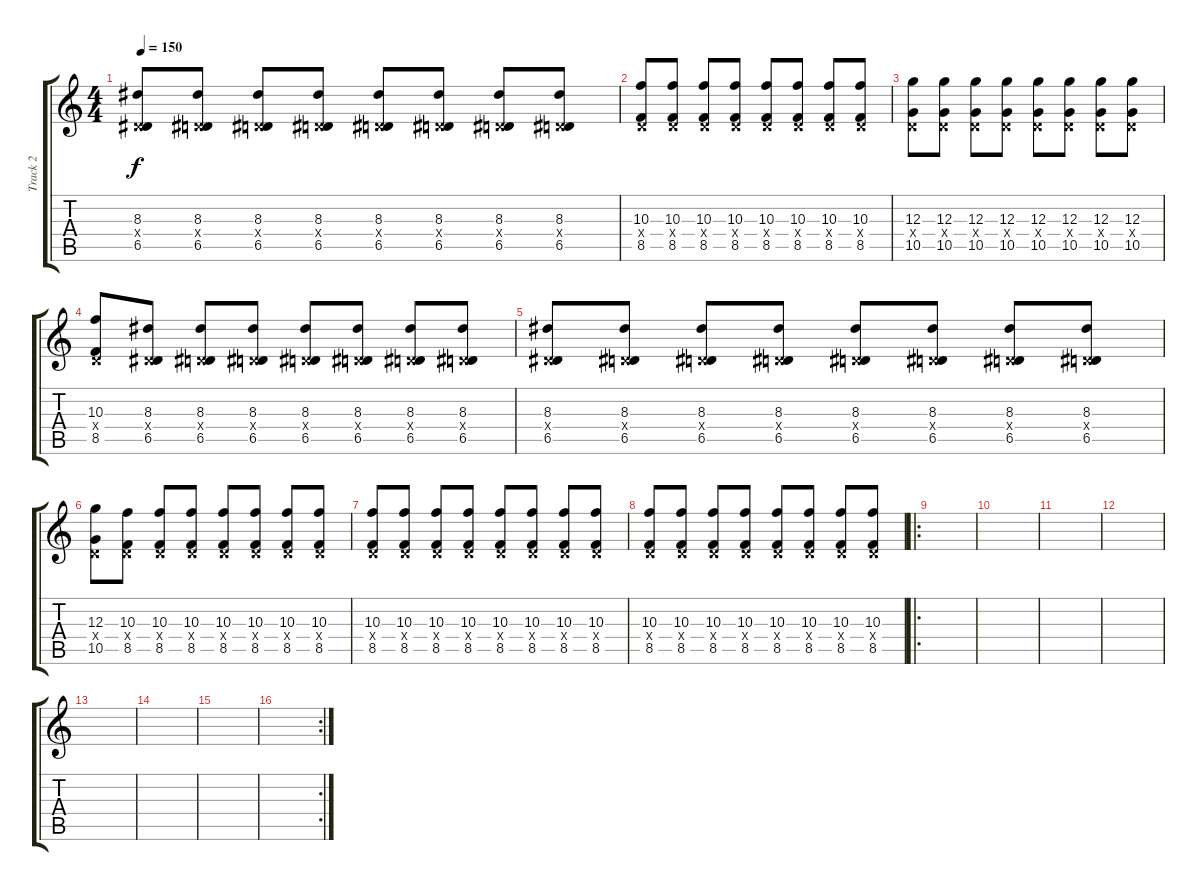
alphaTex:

\track ("Track 2" "Track 2") {instrument distortionguitar}
\staff {score tabs}
\tuning (E4 B3 G3 D3 A2 E2) {hide}
\ts (4 4)
\tempo 150
\clef g2
\ks c
(8.3 0.4{x} 6.5).8{dy f} (8.3 0.4{x} 6.5).8 (8.3 0.4{x} 6.5).8 (8.3 0.4{x} 6.5).8 (8.3 0.4{x} 6.5).8 (8.3 0.4{x} 6.5).8 (8.3 0.4{x} 6.5).8 (8.3 0.4{x} 6.5).8 |
(10.3 0.4{x} 8.5).8 (10.3 0.4{x} 8.5).8 (10.3 0.4{x} 8.5).8 (10.3 0.4{x} 8.5).8 (10.3 0.4{x} 8.5).8 (10.3 0.4{x} 8.5).8 (10.3 0.4{x} 8.5).8 (10.3 0.4{x} 8.5).8 |
(12.3 0.4{x} 10.5).8 (12.3 0.4{x} 10.5).8 (12.3 0.4{x} 10.5).8 (12.3 0.4{x} 10.5).8 (12.3 0.4{x} 10.5).8 (12.3 0.4{x} 10.5).8 (12.3 0.4{x} 10.5).8 (12.3 0.4{x} 10.5).8 |
(10.3 0.4{x} 8.5).8 (8.3 0.4{x} 6.5).8 (8.3 0.4{x} 6.5).8 (8.3 0.4{x} 6.5).8 (8.3 0.4{x} 6.5).8 (8.3 0.4{x} 6.5).8 (8.3 0.4{x} 6.5).8 (8.3 0.4{x} 6.5).8 |
(8.3 0.4{x} 6.5).8 (8.3 0.4{x} 6.5).8 (8.3 0.4{x} 6.5).8 (8.3 0.4{x} 6.5).8 (8.3 0.4{x} 6.5).8 (8.3 0.4{x} 6.5).8 (8.3 0.4{x} 6.5).8 (8.3 0.4{x} 6.5).8 |
(12.3 0.4{x} 10.5).8 (10.3 0.4{x} 8.5).8 (10.3 0.4{x} 8.5).8 (10.3 0.4{x} 8.5).8 (10.3 0.4{x} 8.5).8 (10.3 0.4{x} 8.5).8 (10.3 0.4{x} 8.5).8 (10.3 0.4{x} 8.5).8 |
(10.3 0.4{x} 8.5).8 (10.3 0.4{x} 8.5).8 (10.3 0.4{x} 8.5).8 (10.3 0.4{x} 8.5).8 (10.3 0.4{x} 8.5).8 (10.3 0.4{x} 8.5).8 (10.3 0.4{x} 8.5).8 (10.3 0.4{x} 8.5).8 |
(10.3 0.4{x} 8.5).8 (10.3 0.4{x} 8.5).8 (10.3 0.4{x} 8.5).8 (10.3 0.4{x} 8.5).8 (10.3 0.4{x} 8.5).8 (10.3 0.4{x} 8.5).8 (10.3 0.4{x} 8.5).8 (10.3 0.4{x} 8.5).8 |
\ro
|
|
|
|
|
|
|
\rc 2
